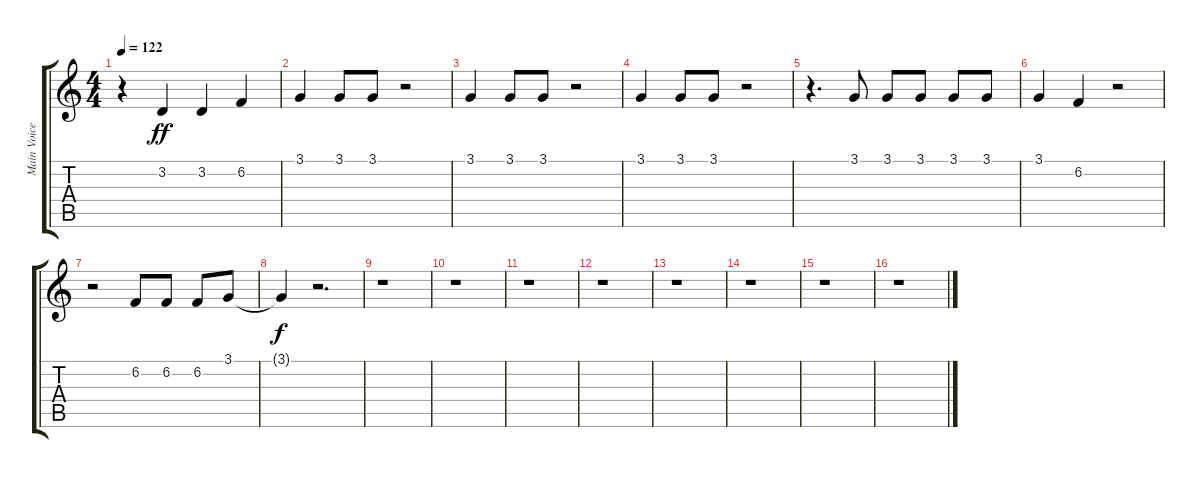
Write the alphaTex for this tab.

\track ("Main Voice" "Main Voice") {instrument pad4choir}
\staff {score tabs}
\tuning (E4 B3 G3 D3 A2 E2) {hide}
\ts (4 4)
\tempo 122
\clef g2
\ks c
r.4{dy f} 3.2.4{dy ff} 3.2.4 6.2.4 |
3.1.4 3.1.8 3.1.8 r.2 |
3.1.4 3.1.8 3.1.8 r.2 |
3.1.4 3.1.8 3.1.8 r.2 |
r.4{d} 3.1.8 3.1.8 3.1.8 3.1.8 3.1.8 |
3.1.4 6.2.4 r.2 |
r.2 6.2.8 6.2.8 6.2.8 3.1.8 |
3.1{t}.4{dy f} r.2{d} |
r.1 |
r.1 |
r.1 |
r.1 |
r.1 |
r.1 |
r.1 |
r.1
